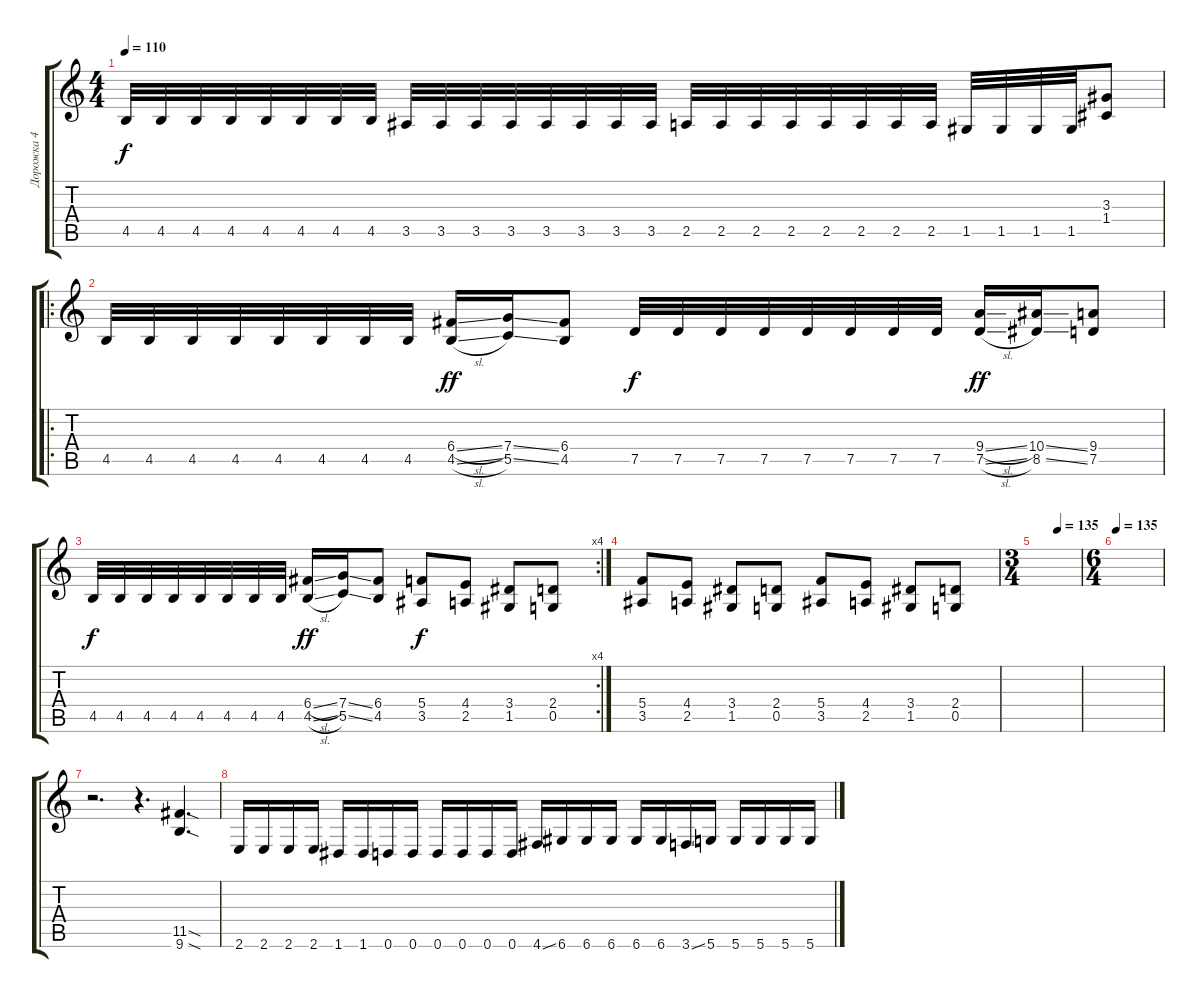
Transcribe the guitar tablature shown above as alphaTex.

\track ("Дорожка 4" "Дорожка 4") {instrument overdrivenguitar}
\staff {score tabs}
\tuning (D4 A3 F3 C3 G2 D2) {hide}
\ts (4 4)
\tempo 110
\clef g2
\ks c
4.5.32{dy f} 4.5.32 4.5.32 4.5.32 4.5.32 4.5.32 4.5.32 4.5.32 3.5.32 3.5.32 3.5.32 3.5.32 3.5.32 3.5.32 3.5.32 3.5.32 2.5.32 2.5.32 2.5.32 2.5.32 2.5.32 2.5.32 2.5.32 2.5.32 1.5.32 1.5.32 1.5.32 1.5.32 (3.3 1.4).8 |
\ro
4.5.32 4.5.32 4.5.32 4.5.32 4.5.32 4.5.32 4.5.32 4.5.32 (6.4{sl} 4.5{sl}).16{dy ff} (7.4{ss} 5.5{ss}).16 (6.4 4.5).8 7.5.32{dy f} 7.5.32 7.5.32 7.5.32 7.5.32 7.5.32 7.5.32 7.5.32 (9.4{sl} 7.5{sl}).16{dy ff} (10.4{ss} 8.5{ss}).16 (9.4 7.5).8 |
\rc 4
4.5.32{dy f} 4.5.32 4.5.32 4.5.32 4.5.32 4.5.32 4.5.32 4.5.32 (6.4{sl} 4.5{sl}).16{dy ff} (7.4{ss} 5.5{ss}).16 (6.4 4.5).8 (5.4 3.5).8{dy f} (4.4 2.5).8 (3.4 1.5).8 (2.4 0.5).8 |
(5.4 3.5).8 (4.4 2.5).8 (3.4 1.5).8 (2.4 0.5).8 (5.4 3.5).8 (4.4 2.5).8 (3.4 1.5).8 (2.4 0.5).8 |
\ts (3 4)
\tempo (135 0.5)
|
\ts (6 4)
\tempo 135
|
r.2{d} r.4{d} (11.5{sod} 9.6{sod}).4{d} |
2.6.16 2.6.16 2.6.16 2.6.16 1.6.16 1.6.16 0.6.16 0.6.16 0.6.16 0.6.16 0.6.16 0.6.16 4.6{ss}.16 6.6.16 6.6.16 6.6.16 6.6.16 6.6.16 3.6{ss}.16 5.6.16 5.6.16 5.6.16 5.6.16 5.6.16
